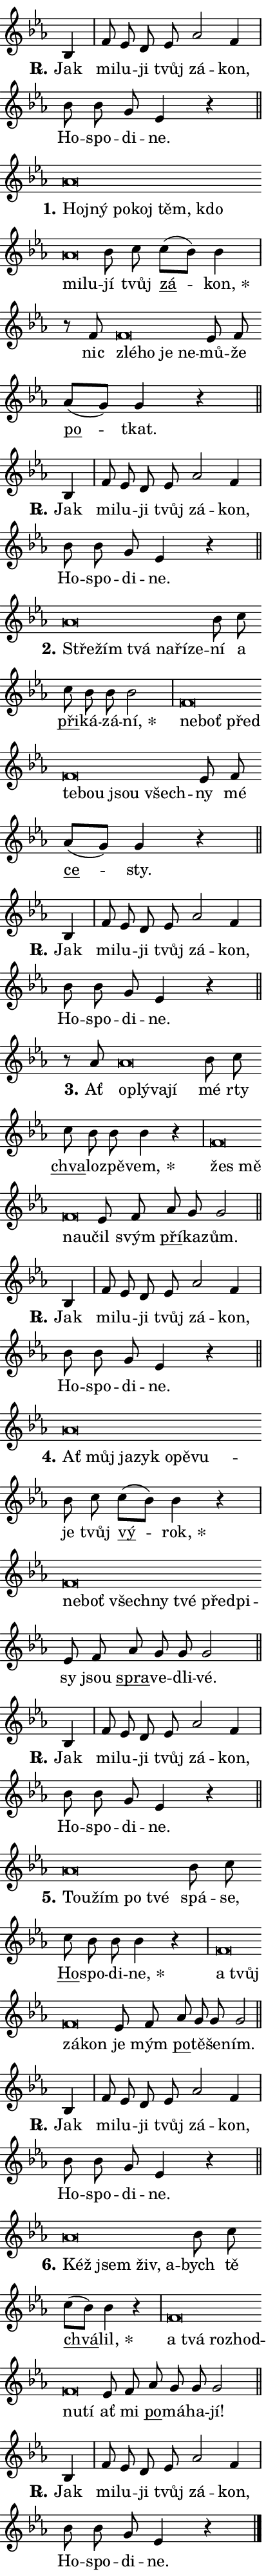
\version "2.24.0"
\header { tagline = "" }
\paper {
  indent = 0\cm
  top-margin = 0\cm
  right-margin = 0.13\cm % to fit lyric hyphens
  bottom-margin = 0\cm
  left-margin = 0\cm
  paper-width = 7\cm
  page-breaking = #ly:one-page-breaking
  system-system-spacing.basic-distance = #11
  score-system-spacing.basic-distance = #11
  ragged-last = ##f
}


%% Author: Thomas Morley
%% https://lists.gnu.org/archive/html/lilypond-user/2020-05/msg00002.html
#(define (line-position grob)
"Returns position of @var[grob} in current system:
   @code{'start}, if at first time-step
   @code{'end}, if at last time-step
   @code{'middle} otherwise
"
  (let* ((col (ly:item-get-column grob))
         (ln (ly:grob-object col 'left-neighbor))
         (rn (ly:grob-object col 'right-neighbor))
         (col-to-check-left (if (ly:grob? ln) ln col))
         (col-to-check-right (if (ly:grob? rn) rn col))
         (break-dir-left
           (and
             (ly:grob-property col-to-check-left 'non-musical #f)
             (ly:item-break-dir col-to-check-left)))
         (break-dir-right
           (and
             (ly:grob-property col-to-check-right 'non-musical #f)
             (ly:item-break-dir col-to-check-right))))
        (cond ((eqv? 1 break-dir-left) 'start)
              ((eqv? -1 break-dir-right) 'end)
              (else 'middle))))

#(define (tranparent-at-line-position vctor)
  (lambda (grob)
  "Relying on @code{line-position} select the relevant enry from @var{vctor}.
Used to determine transparency,"
    (case (line-position grob)
      ((end) (not (vector-ref vctor 0)))
      ((middle) (not (vector-ref vctor 1)))
      ((start) (not (vector-ref vctor 2))))))

noteHeadBreakVisibility =
#(define-music-function (break-visibility)(vector?)
"Makes @code{NoteHead}s transparent relying on @var{break-visibility}"
#{
  \override NoteHead.transparent =
    #(tranparent-at-line-position break-visibility)
#})

#(define delete-ledgers-for-transparent-note-heads
  (lambda (grob)
    "Reads whether a @code{NoteHead} is transparent.
If so this @code{NoteHead} is removed from @code{'note-heads} from
@var{grob}, which is supposed to be @code{LedgerLineSpanner}.
As a result ledgers are not printed for this @code{NoteHead}"
    (let* ((nhds-array (ly:grob-object grob 'note-heads))
           (nhds-list
             (if (ly:grob-array? nhds-array)
                 (ly:grob-array->list nhds-array)
                 '()))
           ;; Relies on the transparent-property being done before
           ;; Staff.LedgerLineSpanner.after-line-breaking is executed.
           ;; This is fragile ...
           (to-keep
             (remove
               (lambda (nhd)
                 (ly:grob-property nhd 'transparent #f))
               nhds-list)))
      ;; TODO find a better method to iterate over grob-arrays, similiar
      ;; to filter/remove etc for lists
      ;; For now rebuilt from scratch
      (set! (ly:grob-object grob 'note-heads)  '())
      (for-each
        (lambda (nhd)
          (ly:pointer-group-interface::add-grob grob 'note-heads nhd))
        to-keep))))

squashNotes = {
  \override NoteHead.X-extent = #'(-0.2 . 0.2)
  \override NoteHead.Y-extent = #'(-0.75 . 0)
  \override NoteHead.stencil =
    #(lambda (grob)
       (let ((pos (ly:grob-property grob 'staff-position)))
         (begin
           (if (< pos -7) (display "ERROR: Lower brevis then expected\n") (display ""))
           (if (<= pos -6) ly:text-interface::print ly:note-head::print))))
}
unSquashNotes = {
  \revert NoteHead.X-extent
  \revert NoteHead.Y-extent
  \revert NoteHead.stencil
}

hideNotes = \noteHeadBreakVisibility #begin-of-line-visible
unHideNotes = \noteHeadBreakVisibility #all-visible

% work-around for resetting accidentals
% https://lilypond.org/doc/v2.23/Documentation/notation/displaying-rhythms#unmetered-music
cadenzaMeasure = {
  \cadenzaOff
  \partial 1024 s1024
  \cadenzaOn
}

#(define-markup-command (accent layout props text) (markup?)
  "Underline accented syllable"
  (interpret-markup layout props
    #{\markup \override #'(offset . 4.3) \underline { #text }#}))

responsum = \markup \concat {
  "R" \hspace #-1.05 \path #0.1 #'((moveto 0 0.07) (lineto 0.9 0.8)) \hspace #0.05 "."
}

spaceSize = #0.6828661417322834 % exact space size for TeX Gyre Schola

\layout {
  \context {
    \Staff
    \remove "Time_signature_engraver"
    \override LedgerLineSpanner.after-line-breaking = #delete-ledgers-for-transparent-note-heads
  }
  \context {
    \Lyrics {
      \override LyricSpace.minimum-distance = \spaceSize
      \override LyricText.font-name = #"TeX Gyre Schola"
      \override LyricText.font-size = 1
      \override StanzaNumber.font-name = #"TeX Gyre Schola Bold"
      \override StanzaNumber.font-size = 1
    }
  }
  \context {
    \Score 
    \override NoteHead.text =
      #(lambda (grob) 
        (let ((pos (ly:grob-property grob 'staff-position)))
          #{\markup {
            \combine
              \halign #-0.55 \raise #(if (= pos -6) 0 0.5) \override #'(thickness . 2) \draw-line #'(3.2 . 0)
              \musicglyph "noteheads.sM1"
          }#}))
  }
}

% magnetic-lyrics.ily
%
%   written by
%     Jean Abou Samra <jean@abou-samra.fr>
%     Werner Lemberg <wl@gnu.org>
%
%   adapted by
%     Jiri Hon <jiri.hon@gmail.com>
%
% Version 2022-Apr-15

% https://www.mail-archive.com/lilypond-user@gnu.org/msg149350.html

#(define (Left_hyphen_pointer_engraver context)
   "Collect syllable-hyphen-syllable occurrences in lyrics and store
them in properties.  This engraver only looks to the left.  For
example, if the lyrics input is @code{foo -- bar}, it does the
following.

@itemize @bullet
@item
Set the @code{text} property of the @code{LyricHyphen} grob between
@q{foo} and @q{bar} to @code{foo}.

@item
Set the @code{left-hyphen} property of the @code{LyricText} grob with
text @q{foo} to the @code{LyricHyphen} grob between @q{foo} and
@q{bar}.
@end itemize

Use this auxiliary engraver in combination with the
@code{lyric-@/text::@/apply-@/magnetic-@/offset!} hook."
   (let ((hyphen #f)
         (text #f))
     (make-engraver
      (acknowledgers
       ((lyric-syllable-interface engraver grob source-engraver)
        (set! text grob)))
      (end-acknowledgers
       ((lyric-hyphen-interface engraver grob source-engraver)
        ;(when (not (grob::has-interface grob 'lyric-space-interface))
          (set! hyphen grob)));)
      ((stop-translation-timestep engraver)
       (when (and text hyphen)
         (ly:grob-set-object! text 'left-hyphen hyphen))
       (set! text #f)
       (set! hyphen #f)))))

#(define (lyric-text::apply-magnetic-offset! grob)
   "If the space between two syllables is less than the value in
property @code{LyricText@/.details@/.squash-threshold}, move the right
syllable to the left so that it gets concatenated with the left
syllable.

Use this function as a hook for
@code{LyricText@/.after-@/line-@/breaking} if the
@code{Left_@/hyphen_@/pointer_@/engraver} is active."
   (let ((hyphen (ly:grob-object grob 'left-hyphen #f)))
     (when hyphen
       (let ((left-text (ly:spanner-bound hyphen LEFT)))
         (when (grob::has-interface left-text 'lyric-syllable-interface)
           (let* ((common (ly:grob-common-refpoint grob left-text X))
                  (this-x-ext (ly:grob-extent grob common X))
                  (left-x-ext
                   (begin
                     ;; Trigger magnetism for left-text.
                     (ly:grob-property left-text 'after-line-breaking)
                     (ly:grob-extent left-text common X)))
                  ;; `delta` is the gap width between two syllables.
                  (delta (- (interval-start this-x-ext)
                            (interval-end left-x-ext)))
                  (details (ly:grob-property grob 'details))
                  (threshold (assoc-get 'squash-threshold details 0.2)))
             (when (< delta threshold)
               (let* (;; We have to manipulate the input text so that
                      ;; ligatures crossing syllable boundaries are not
                      ;; disabled.  For languages based on the Latin
                      ;; script this is essentially a beautification.
                      ;; However, for non-Western scripts it can be a
                      ;; necessity.
                      (lt (ly:grob-property left-text 'text))
                      (rt (ly:grob-property grob 'text))
                      (is-space (grob::has-interface hyphen 'lyric-space-interface))
                      (space (if is-space " " ""))
                      (extra-delta (if is-space spaceSize 0))
                      ;; Append new syllable.
                      (ltrt-space (if (and (string? lt) (string? rt))
                                (string-append lt space rt)
                                (make-concat-markup (list lt space rt))))
                      ;; Right-align `ltrt` to the right side.
                      (ltrt-space-markup (grob-interpret-markup
                               grob
                               (make-translate-markup
                                (cons (interval-length this-x-ext) 0)
                                (make-right-align-markup ltrt-space)))))
                 (begin
                   ;; Don't print `left-text`.
                   (ly:grob-set-property! left-text 'stencil #f)
                   ;; Set text and stencil (which holds all collected
                   ;; syllables so far) and shift it to the left.
                   (ly:grob-set-property! grob 'text ltrt-space)
                   (ly:grob-set-property! grob 'stencil ltrt-space-markup)
                   (ly:grob-translate-axis! grob (- (- delta extra-delta)) X))))))))))


#(define (lyric-hyphen::displace-bounds-first grob)
   ;; Make very sure this callback isn't triggered too early.
   (let ((left (ly:spanner-bound grob LEFT))
         (right (ly:spanner-bound grob RIGHT)))
     (ly:grob-property left 'after-line-breaking)
     (ly:grob-property right 'after-line-breaking)
     (ly:lyric-hyphen::print grob)))

squashThreshold = #0.4

\layout {
  \context {
    \Lyrics
    \consists #Left_hyphen_pointer_engraver
    \override LyricText.after-line-breaking =
      #lyric-text::apply-magnetic-offset!
    \override LyricHyphen.stencil = #lyric-hyphen::displace-bounds-first
    \override LyricText.details.squash-threshold = \squashThreshold
    \override LyricHyphen.minimum-distance = 0
    \override LyricHyphen.minimum-length = \squashThreshold
  }
}

squashText = \override LyricText.details.squash-threshold = 9999
unSquashText = \override LyricText.details.squash-threshold = \squashThreshold

leftText = \override LyricText.self-alignment-X = #LEFT
unLeftText = \revert LyricText.self-alignment-X

starOffset = #(lambda (grob) 
                (let ((x_offset (ly:self-alignment-interface::aligned-on-x-parent grob)))
                  (if (= x_offset 0) 0 (+ x_offset 1.2))))

star = #(define-music-function (syllable)(string?)
"Append star separator at the end of a syllable"
#{
  \once \override LyricText.X-offset = #starOffset
  \lyricmode { \markup {
    #syllable
    \override #'((font-name . "TeX Gyre Schola Bold")) \hspace #0.2 \lower #0.65 \larger "*"
  } }
#})

starAccent = #(define-music-function (syllable)(string?)
"Append star separator at the end of a syllable and make accent"
#{
  \once \override LyricText.X-offset = #starOffset
  \lyricmode { \markup {
    \accent #syllable
    \override #'((font-name . "TeX Gyre Schola Bold")) \hspace #0.2 \lower #0.65 \larger "*"
  } }
#})

breath = #(define-music-function (syllable)(string?)
"Append breathing indicator at the end of a syllable"
#{
  \lyricmode { \markup { #syllable "+" } }
#})

optionalBreath = #(define-music-function (syllable)(string?)
"Append optional breathing indicator at the end of a syllable"
#{
  \lyricmode { \markup { #syllable "(+)" } }
#})


\score {
    <<
        \new Voice = "melody" { \cadenzaOn \key es \major \relative { bes4 \cadenzaMeasure \bar "|" f'8 es d es as2 f4 \cadenzaMeasure \bar "|" bes8 bes g es4 r \cadenzaMeasure \bar "||" \break } }
        \new Lyrics \lyricsto "melody" { \lyricmode { \set stanza = \responsum
Jak mi -- lu -- ji tvůj zá -- kon, Ho -- spo -- di -- ne. } }
    >>
    \layout {}
}

\score {
    <<
        \new Voice = "melody" { \cadenzaOn \key es \major \relative { \squashNotes as'\breve*1/16 \hideNotes \breve*1/16 \bar "" \breve*1/16 \bar "" \breve*1/16 \bar "" \breve*1/16 \bar "" \breve*1/16 \bar "" \breve*1/16 \breve*1/16 \bar "" \unHideNotes \unSquashNotes bes8 c \bar "" c[( bes)] bes4 \cadenzaMeasure \bar "|" r8 f8 \squashNotes f\breve*1/16 \hideNotes \breve*1/16 \bar "" \breve*1/16 \breve*1/16 \bar "" \unHideNotes \unSquashNotes es8 f \bar "" as[( g)] g4 r \cadenzaMeasure \bar "||" \break } }
        \new Lyrics \lyricsto "melody" { \lyricmode { \set stanza = "1."
\leftText Hoj -- \squashText ný po -- koj těm, kdo mi -- lu -- \unLeftText \unSquashText jí tvůj \markup \accent zá -- \star kon, nic \leftText zlé -- \squashText ho je ne -- \unLeftText \unSquashText mů -- že \markup \accent po -- tkat. } }
    >>
    \layout {}
}

\score {
    <<
        \new Voice = "melody" { \cadenzaOn \key es \major \relative { bes4 \cadenzaMeasure \bar "|" f'8 es d es as2 f4 \cadenzaMeasure \bar "|" bes8 bes g es4 r \cadenzaMeasure \bar "||" \break } }
        \new Lyrics \lyricsto "melody" { \lyricmode { \set stanza = \responsum
Jak mi -- lu -- ji tvůj zá -- kon, Ho -- spo -- di -- ne. } }
    >>
    \layout {}
}

\score {
    <<
        \new Voice = "melody" { \cadenzaOn \key es \major \relative { \squashNotes as'\breve*1/16 \hideNotes \breve*1/16 \bar "" \breve*1/16 \bar "" \breve*1/16 \bar "" \breve*1/16 \breve*1/16 \bar "" \unHideNotes \unSquashNotes bes8 c \bar "" c bes bes bes2 \cadenzaMeasure \bar "|" \squashNotes f\breve*1/16 \hideNotes \breve*1/16 \bar "" \breve*1/16 \bar "" \breve*1/16 \bar "" \breve*1/16 \bar "" \breve*1/16 \breve*1/16 \bar "" \unHideNotes \unSquashNotes es8 f \bar "" as[( g)] g4 r \cadenzaMeasure \bar "||" \break } }
        \new Lyrics \lyricsto "melody" { \lyricmode { \set stanza = "2."
\leftText Stře -- \squashText žím tvá na -- ří -- ze -- \unLeftText \unSquashText ní a \markup \accent při -- ká -- zá -- \star ní, \leftText ne -- \squashText boť před te -- bou jsou všech -- \unLeftText \unSquashText ny mé \markup \accent ce -- sty. } }
    >>
    \layout {}
}

\score {
    <<
        \new Voice = "melody" { \cadenzaOn \key es \major \relative { bes4 \cadenzaMeasure \bar "|" f'8 es d es as2 f4 \cadenzaMeasure \bar "|" bes8 bes g es4 r \cadenzaMeasure \bar "||" \break } }
        \new Lyrics \lyricsto "melody" { \lyricmode { \set stanza = \responsum
Jak mi -- lu -- ji tvůj zá -- kon, Ho -- spo -- di -- ne. } }
    >>
    \layout {}
}

\score {
    <<
        \new Voice = "melody" { \cadenzaOn \key es \major \relative { r8 as'8 \squashNotes as\breve*1/16 \hideNotes \breve*1/16 \bar "" \breve*1/16 \breve*1/16 \bar "" \unHideNotes \unSquashNotes bes8 c \bar "" c bes bes bes4 r \cadenzaMeasure \bar "|" \squashNotes f\breve*1/16 \hideNotes \breve*1/16 \bar "" \breve*1/16 \breve*1/16 \bar "" \unHideNotes \unSquashNotes es8 f \bar "" as g g2 \cadenzaMeasure \bar "||" \break } }
        \new Lyrics \lyricsto "melody" { \lyricmode { \set stanza = "3."
Ať \leftText o -- \squashText plý -- va -- jí \unLeftText \unSquashText mé rty \markup \accent chva -- lo -- zpě -- \star vem, \leftText žes \squashText mě na -- u -- \unLeftText \unSquashText čil svým \markup \accent pří -- ka -- zům. } }
    >>
    \layout {}
}

\score {
    <<
        \new Voice = "melody" { \cadenzaOn \key es \major \relative { bes4 \cadenzaMeasure \bar "|" f'8 es d es as2 f4 \cadenzaMeasure \bar "|" bes8 bes g es4 r \cadenzaMeasure \bar "||" \break } }
        \new Lyrics \lyricsto "melody" { \lyricmode { \set stanza = \responsum
Jak mi -- lu -- ji tvůj zá -- kon, Ho -- spo -- di -- ne. } }
    >>
    \layout {}
}

\score {
    <<
        \new Voice = "melody" { \cadenzaOn \key es \major \relative { \squashNotes as'\breve*1/16 \hideNotes \breve*1/16 \bar "" \breve*1/16 \bar "" \breve*1/16 \bar "" \breve*1/16 \bar "" \breve*1/16 \breve*1/16 \bar "" \unHideNotes \unSquashNotes bes8 c \bar "" c[( bes)] bes4 r \cadenzaMeasure \bar "|" \squashNotes f\breve*1/16 \hideNotes \breve*1/16 \bar "" \breve*1/16 \bar "" \breve*1/16 \bar "" \breve*1/16 \bar "" \breve*1/16 \breve*1/16 \bar "" \unHideNotes \unSquashNotes es8 f \bar "" as g g g2 \cadenzaMeasure \bar "||" \break } }
        \new Lyrics \lyricsto "melody" { \lyricmode { \set stanza = "4."
\leftText Ať \squashText můj ja -- zyk o -- pě -- vu -- \unLeftText \unSquashText je tvůj \markup \accent vý -- \star rok, \leftText ne -- \squashText boť všech -- ny tvé před -- pi -- \unLeftText \unSquashText sy jsou \markup \accent spra -- ve -- dli -- vé. } }
    >>
    \layout {}
}

\score {
    <<
        \new Voice = "melody" { \cadenzaOn \key es \major \relative { bes4 \cadenzaMeasure \bar "|" f'8 es d es as2 f4 \cadenzaMeasure \bar "|" bes8 bes g es4 r \cadenzaMeasure \bar "||" \break } }
        \new Lyrics \lyricsto "melody" { \lyricmode { \set stanza = \responsum
Jak mi -- lu -- ji tvůj zá -- kon, Ho -- spo -- di -- ne. } }
    >>
    \layout {}
}

\score {
    <<
        \new Voice = "melody" { \cadenzaOn \key es \major \relative { \squashNotes as'\breve*1/16 \hideNotes \breve*1/16 \bar "" \breve*1/16 \breve*1/16 \bar "" \unHideNotes \unSquashNotes bes8 c \bar "" c bes bes bes4 r \cadenzaMeasure \bar "|" \squashNotes f\breve*1/16 \hideNotes \breve*1/16 \bar "" \breve*1/16 \breve*1/16 \bar "" \unHideNotes \unSquashNotes es8 f \bar "" as g g g2 \cadenzaMeasure \bar "||" \break } }
        \new Lyrics \lyricsto "melody" { \lyricmode { \set stanza = "5."
\leftText Tou -- \squashText žím po tvé \unLeftText \unSquashText spá -- se, \markup \accent Ho -- spo -- di -- \star ne, \leftText a \squashText tvůj zá -- kon \unLeftText \unSquashText je mým \markup \accent po -- tě -- še -- ním. } }
    >>
    \layout {}
}

\score {
    <<
        \new Voice = "melody" { \cadenzaOn \key es \major \relative { bes4 \cadenzaMeasure \bar "|" f'8 es d es as2 f4 \cadenzaMeasure \bar "|" bes8 bes g es4 r \cadenzaMeasure \bar "||" \break } }
        \new Lyrics \lyricsto "melody" { \lyricmode { \set stanza = \responsum
Jak mi -- lu -- ji tvůj zá -- kon, Ho -- spo -- di -- ne. } }
    >>
    \layout {}
}

\score {
    <<
        \new Voice = "melody" { \cadenzaOn \key es \major \relative { \squashNotes as'\breve*1/16 \hideNotes \breve*1/16 \bar "" \breve*1/16 \breve*1/16 \bar "" \unHideNotes \unSquashNotes bes8 c \bar "" c[( bes)] bes4 r \cadenzaMeasure \bar "|" \squashNotes f\breve*1/16 \hideNotes \breve*1/16 \bar "" \breve*1/16 \bar "" \breve*1/16 \bar "" \breve*1/16 \breve*1/16 \bar "" \unHideNotes \unSquashNotes es8 f \bar "" as g g g2 \cadenzaMeasure \bar "||" \break } }
        \new Lyrics \lyricsto "melody" { \lyricmode { \set stanza = "6."
\leftText Kéž \squashText jsem živ, a -- \unLeftText \unSquashText bych tě \markup \accent chvá -- \star lil, \leftText a \squashText tvá roz -- hod -- nu -- tí \unLeftText \unSquashText ať mi \markup \accent po -- má -- ha -- jí! } }
    >>
    \layout {}
}

\score {
    <<
        \new Voice = "melody" { \cadenzaOn \key es \major \relative { bes4 \cadenzaMeasure \bar "|" f'8 es d es as2 f4 \cadenzaMeasure \bar "|" bes8 bes g es4 r \cadenzaMeasure \bar "||" \break } \bar "|." }
        \new Lyrics \lyricsto "melody" { \lyricmode { \set stanza = \responsum
Jak mi -- lu -- ji tvůj zá -- kon, Ho -- spo -- di -- ne. } }
    >>
    \layout {}
}
